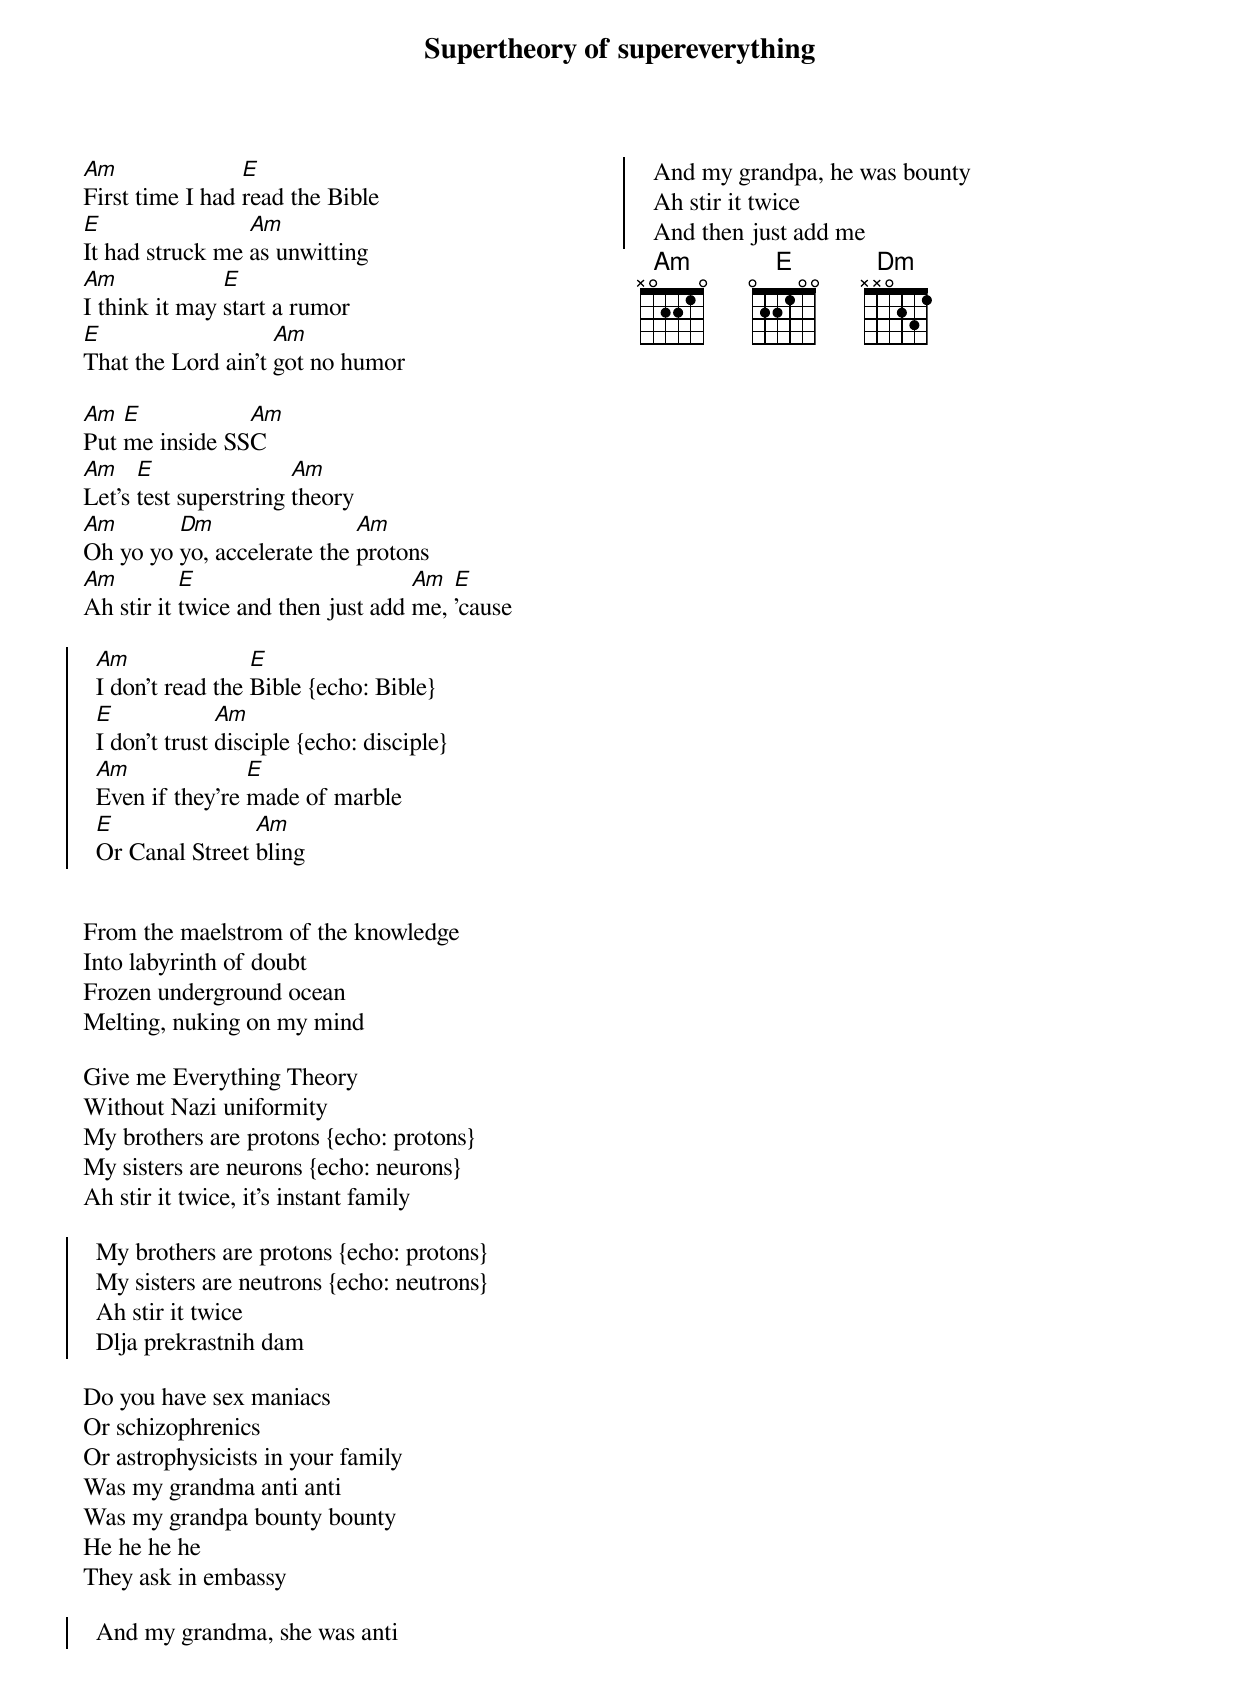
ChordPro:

{title: Supertheory of supereverything}
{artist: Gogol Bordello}
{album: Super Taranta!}
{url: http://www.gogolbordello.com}
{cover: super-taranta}
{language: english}
{columns: 2}
{define: Am frets X 0 2 2 1 0}
{define: E frets 0 2 2 1 0 0}
{define: Dm frets X X 0 2 3 1}


[Am]First time I had [E]read the Bible
[E]It had struck me [Am]as unwitting
[Am]I think it may [E]start a rumor
[E]That the Lord ain't [Am]got no humor

[Am]Put [E]me inside SS[Am]C
[Am]Let's [E]test superstring [Am]theory
[Am]Oh yo yo [Dm]yo, accelerate the [Am]protons
[Am]Ah stir it [E]twice and then just add [Am]me, [E]'cause

{start_of_chorus}
  [Am]I don't read the [E]Bible {echo: Bible}
  [E]I don't trust [Am]disciple {echo: disciple}
  [Am]Even if they're [E]made of marble
  [E]Or Canal Street [Am]bling
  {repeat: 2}
{end_of_chorus}


From the maelstrom of the knowledge
Into labyrinth of doubt
Frozen underground ocean
Melting, nuking on my mind

Give me Everything Theory
Without Nazi uniformity
My brothers are protons {echo: protons}
My sisters are neurons {echo: neurons}
Ah stir it twice, it's instant family

{start_of_chorus}
  My brothers are protons {echo: protons}
  My sisters are neutrons {echo: neutrons}
  Ah stir it twice
  Dlja prekrastnih dam
{end_of_chorus}

Do you have sex maniacs
Or schizophrenics
Or astrophysicists in your family
Was my grandma anti anti
Was my grandpa bounty bounty
He he he he
They ask in embassy

{start_of_chorus}
  And my grandma, she was anti
  And my grandpa, he was bounty
  Ah stir it twice
  And then just add me
{end_of_chorus}
